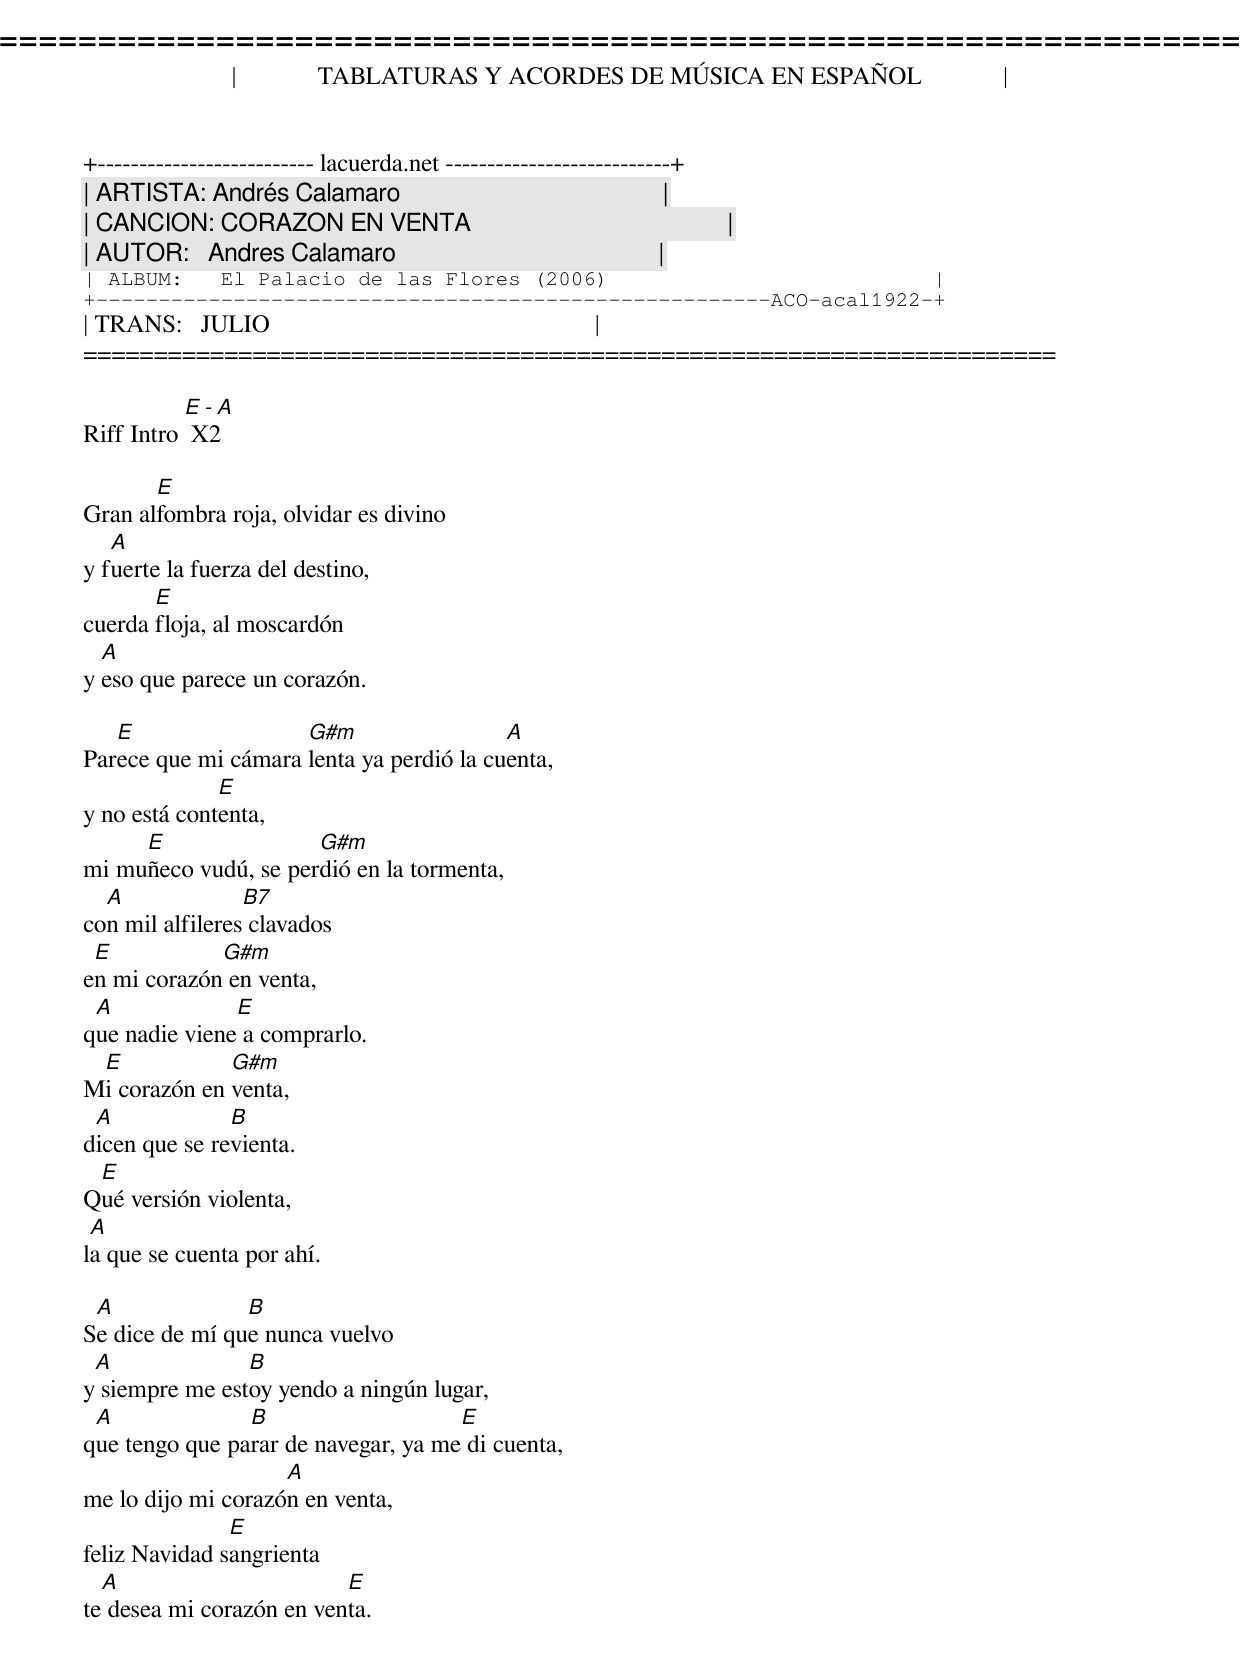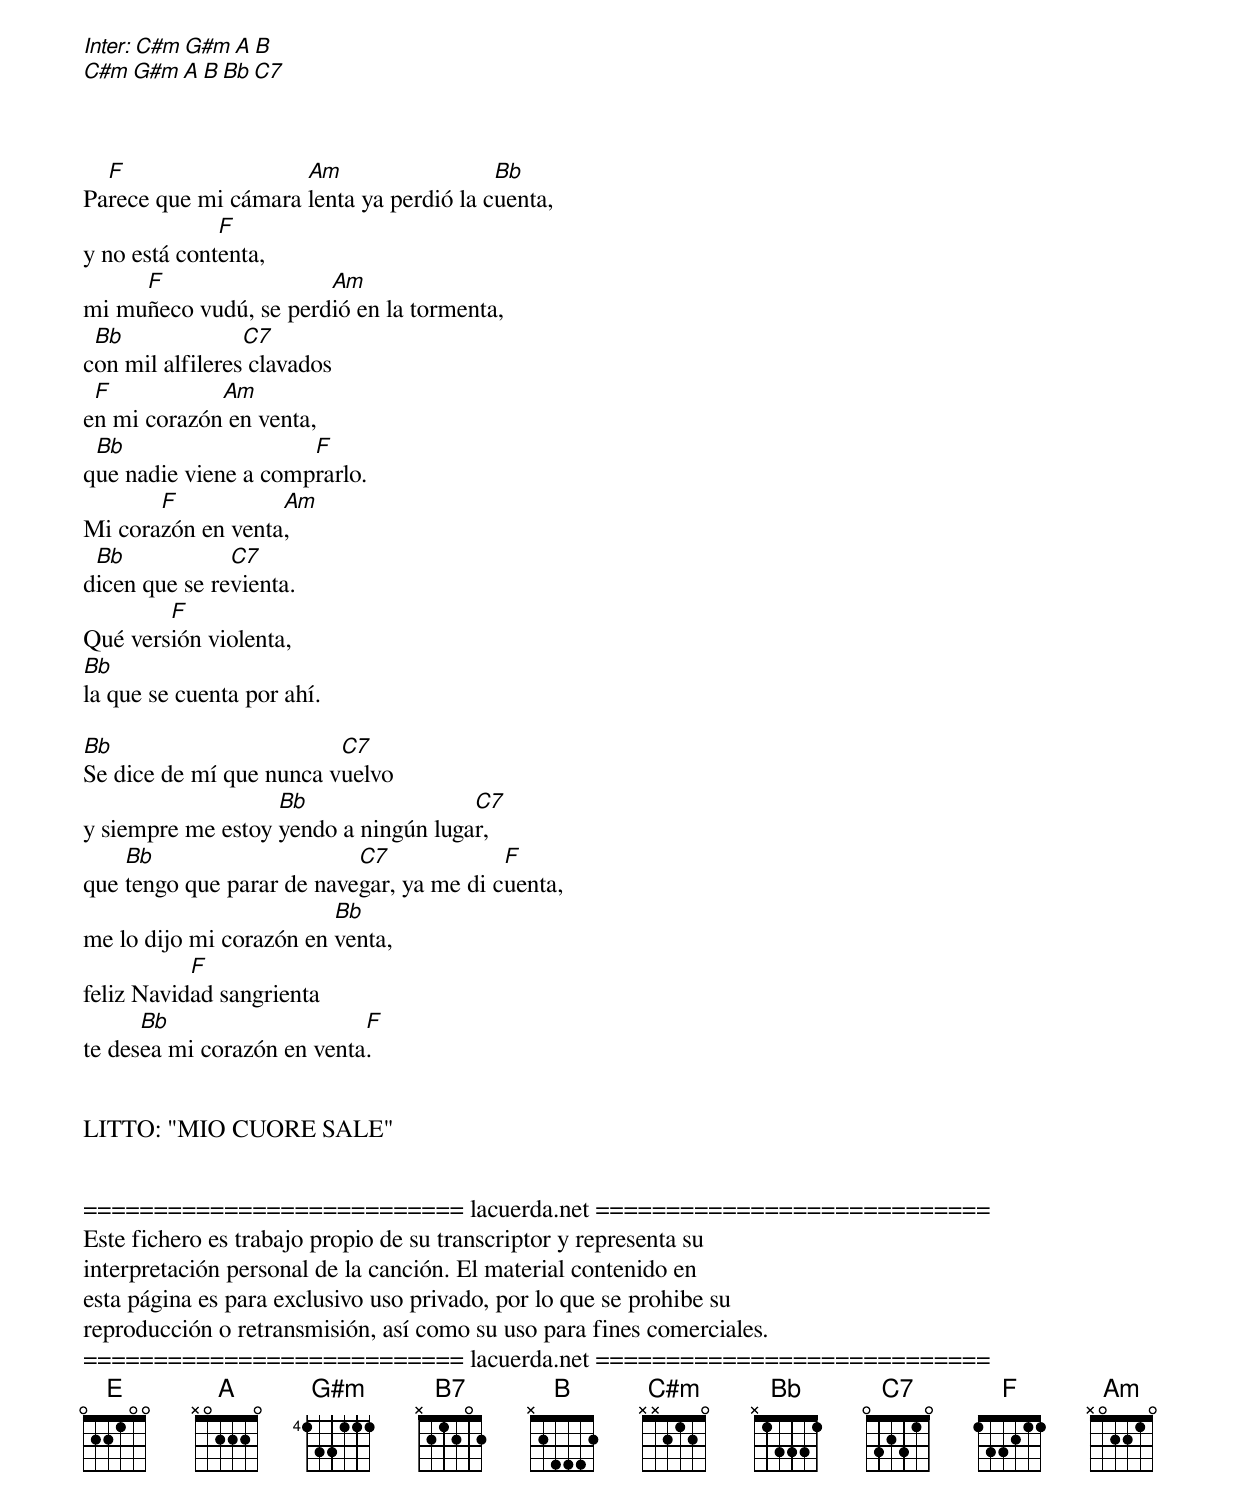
=====================================================================
|             TABLATURAS Y ACORDES DE MÚSICA EN ESPAÑOL             |
+-------------------------- lacuerda.net ---------------------------+
| ARTISTA: Andrés Calamaro                                          |
| CANCION: CORAZON EN VENTA                                         |
| AUTOR:   Andres Calamaro                                          |
| ALBUM:   El Palacio de las Flores (2006)                          |
+------------------------------------------------------ACO-acal1922-+
| TRANS:   JULIO                                                    |
=====================================================================

Riff Intro [E - A] X2

       E
Gran alfombra roja, olvidar es divino
   A
y fuerte la fuerza del destino,
       E
cuerda floja, al moscardón
  A
y eso que parece un corazón.

   E                 G#m                  A
Parece que mi cámara lenta ya perdió la cuenta,
              E
y no está contenta,
     E                G#m
mi muñeco vudú, se perdió en la tormenta,
  A              B7
con mil alfileres clavados
 E           G#m
en mi corazón en venta,
 A             E
que nadie viene a comprarlo.
 E            G#m
Mi corazón en venta,
 A             B
dicen que se revienta.
 E
Qué versión violenta,
 A
la que se cuenta por ahí.

 A              B
Se dice de mí que nunca vuelvo
 A              B
y siempre me estoy yendo a ningún lugar,
 A              B                    E
que tengo que parar de navegar, ya me di cuenta,
                    A
me lo dijo mi corazón en venta,
               E
feliz Navidad sangrienta
  A                       E
te desea mi corazón en venta.


Inter: C#m  G#m  A  B
       C#m  G#m  A  B   Bb  C7



  F                  Am                  Bb
Parece que mi cámara lenta ya perdió la cuenta,
              F
y no está contenta,
     F                 Am
mi muñeco vudú, se perdió en la tormenta,
 Bb              C7
con mil alfileres clavados
 F           Am
en mi corazón en venta,
 Bb                   F
que nadie viene a comprarlo.
       F           Am
Mi corazón en venta,
 Bb            C7
dicen que se revienta.
        F
Qué versión violenta,
Bb
la que se cuenta por ahí.

Bb                       C7
Se dice de mí que nunca vuelvo
                   Bb                 C7
y siempre me estoy yendo a ningún lugar,
    Bb                     C7             F
que tengo que parar de navegar, ya me di cuenta,
                         Bb
me lo dijo mi corazón en venta,
           F
feliz Navidad sangrienta
      Bb                    F
te desea mi corazón en venta.


LITTO: "MIO CUORE SALE"


=========================== lacuerda.net ============================
Este fichero es trabajo propio de su transcriptor y representa su
interpretación personal de la canción. El material contenido en
esta página es para exclusivo uso privado, por lo que se prohibe su
reproducción o retransmisión, así como su uso para fines comerciales.
=========================== lacuerda.net ============================
